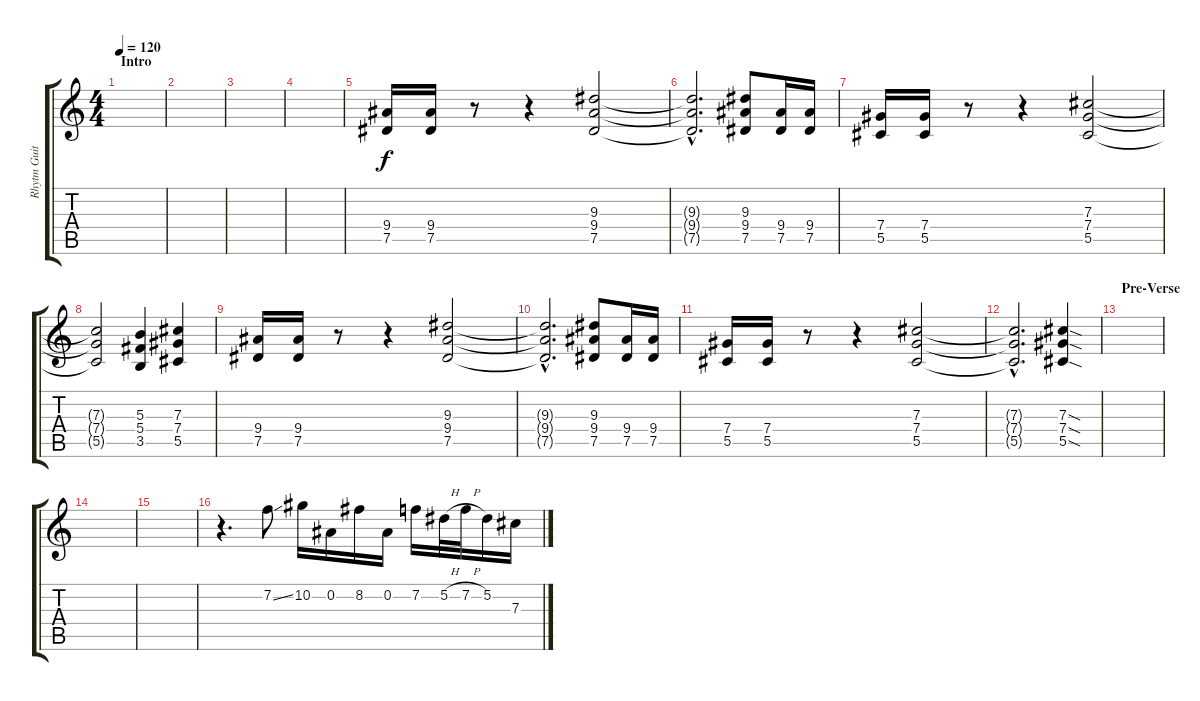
\track ("Rhytm Guitar" "Rhytm Guit") {instrument distortionguitar}
\staff {score tabs}
\tuning (Eb4 Bb3 Gb3 Db3 Ab2 Eb2) {hide}
\ts (4 4)
\section ("" "Intro")
\tempo 120
\clef g2
\ks c
|
|
|
|
(9.4 7.5).16 (9.4 7.5).16 r.8 r.4 (9.3 9.4 7.5).2 |
(9.3{hac t} 9.4{hac t} 7.5{hac t}).2{d} (9.3 9.4 7.5).8 (9.4 7.5).16 (9.4 7.5).16 |
(7.4 5.5).16 (7.4 5.5).16 r.8 r.4 (7.3 7.4 5.5).2 |
(7.3{t} 7.4{t} 5.5{t}).2 (5.3 5.4 3.5).4 (7.3 7.4 5.5).4 |
(9.4 7.5).16 (9.4 7.5).16 r.8 r.4 (9.3 9.4 7.5).2 |
(9.3{hac t} 9.4{hac t} 7.5{hac t}).2{d} (9.3 9.4 7.5).8 (9.4 7.5).16 (9.4 7.5).16 |
(7.4 5.5).16 (7.4 5.5).16 r.8 r.4 (7.3 7.4 5.5).2 |
(7.3{hac t} 7.4{hac t} 5.5{hac t}).2{d} (7.3{sod} 7.4{sod} 5.5{sod}).4 |
\section ("" "Pre-Verse")
|
|
|
r.4{d} 7.2{ss}.8 10.2.16 0.2.16 8.2.16 0.2.16 7.2.16 5.2{h}.32 7.2{h}.32 5.2.16 7.3.16
